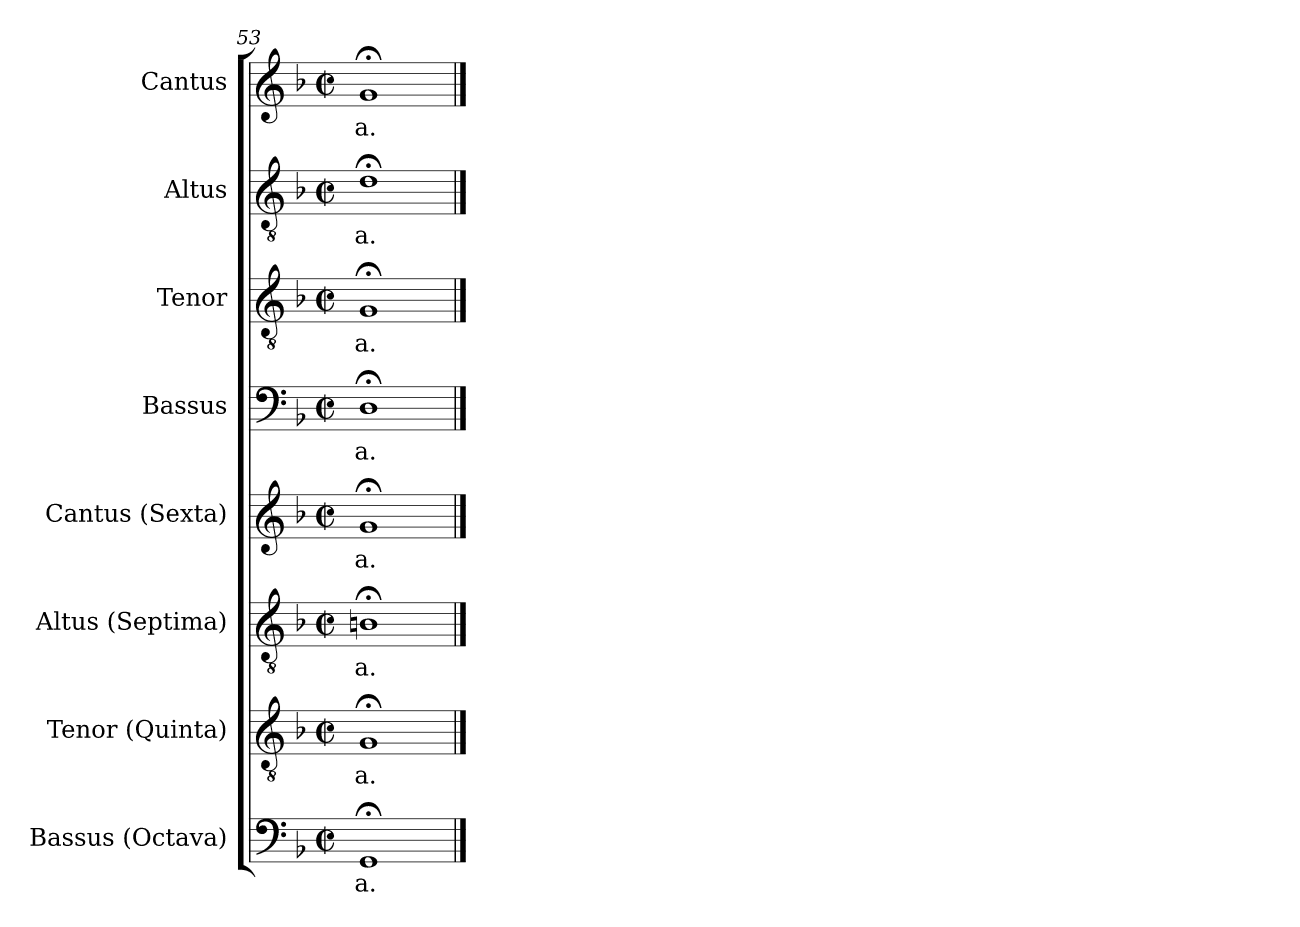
**kern	**text	**kern	**text	**kern	**text	**kern	**text	**kern	**text	**kern	**text	**kern	**text	**kern	**text
*part8	*part8	*part7	*part7	*part6	*part6	*part5	*part5	*part4	*part4	*part3	*part3	*part2	*part2	*part1	*part1
*staff8	*staff8	*staff7	*staff7	*staff6	*staff6	*staff5	*staff5	*staff4	*staff4	*staff3	*staff3	*staff2	*staff2	*staff1	*staff1
*I"Bassus (Octava)	*	*I"Tenor (Quinta)	*	*I"Altus (Septima)	*	*I"Cantus (Sexta)	*	*I"Bassus	*	*I"Tenor	*	*I"Altus	*	*I"Cantus	*
*I'B.	*	*I'T.	*	*	*	*	*	*I'B.	*	*I'T.	*	*	*	*	*
*clefF4	*	*clefGv2	*	*clefGv2	*	*clefG2	*	*clefF4	*	*clefGv2	*	*clefGv2	*	*clefG2	*
*	*	*ITrd7c12	*	*ITrd7c12	*	*	*	*	*	*ITrd7c12	*	*ITrd7c12	*	*	*
*k[b-]	*	*k[b-]	*	*k[b-]	*	*k[b-]	*	*k[b-]	*	*k[b-]	*	*k[b-]	*	*k[b-]	*
*F:	*	*F:	*	*F:	*	*F:	*	*F:	*	*F:	*	*F:	*	*F:	*
*M2/2	*	*M2/2	*	*M2/2	*	*M2/2	*	*M2/2	*	*M2/2	*	*M2/2	*	*M2/2	*
*met(c|)	*	*met(c|)	*	*met(c|)	*	*met(c|)	*	*met(c|)	*	*met(c|)	*	*met(c|)	*	*met(c|)	*
=53	=53	=53	=53	=53	=53	=53	=53	=53	=53	=53	=53	=53	=53	=53	=53
!	!LO:LY:b:color=#000000	!	!	!	!	!	!	!	!	!	!	!	!	!	!
!	!	!	!LO:LY:b:color=#000000	!	!	!	!	!	!	!	!	!	!	!	!
!	!	!	!	!	!LO:LY:b:color=#000000	!	!	!	!	!	!	!	!	!	!
!	!	!	!	!	!	!	!LO:LY:b:color=#000000	!	!	!	!	!	!	!	!
!	!	!	!	!	!	!	!	!	!LO:LY:b:color=#000000	!	!	!	!	!	!
!	!	!	!	!	!	!	!	!	!	!	!LO:LY:b:color=#000000	!	!	!	!
!	!	!	!	!	!	!	!	!	!	!	!	!	!LO:LY:b:color=#000000	!	!
!	!	!	!	!	!	!	!	!	!	!	!	!	!	!	!LO:LY:b:color=#000000
1GG;i	-a.	1GG;i	-a.	1BBn;i	-a.	1g;i	-a.	1D;i	-a.	1GG;i	-a.	1D;i	-a.	1g;i	-a.
==	==	==	==	==	==	==	==	==	==	==	==	==	==	==	==
*-	*-	*-	*-	*-	*-	*-	*-	*-	*-	*-	*-	*-	*-	*-	*-
